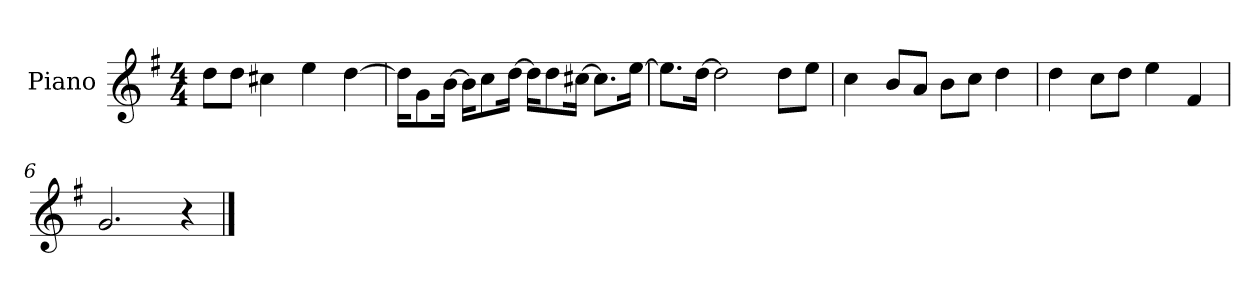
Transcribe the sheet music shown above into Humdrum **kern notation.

**kern
*part1
*staff1
*I"Piano
*I'P-no
*clefG2
*k[f#]
*M4/4
*MM90
=1
8dd\L
8dd\J
4cc#X\
4ee\
[4dd\
=2
16dd\KL]
8g\
[16b\Jk
16b\KL]
8cc\
[16dd\Jk
16dd\KL]
8dd\
[16cc#X\Jk
8.cc#\L]
[16ee\Jk
=3
8.ee\L]
[16dd\Jk
2dd\]
8dd\L
8ee\J
=4
4cc\
8b/L
8a/J
8b\L
8cc\J
4dd\
=5
4dd\
8cc\L
8dd\J
4ee\
4f#/
=6
2.g/
4r
==
*-
